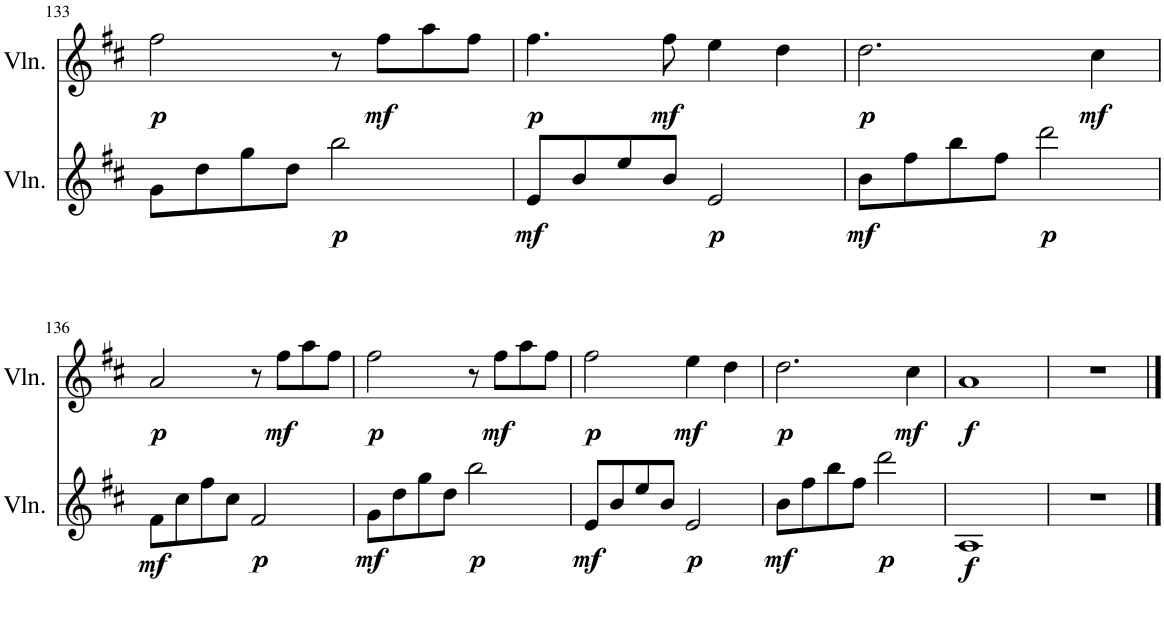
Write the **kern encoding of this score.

**kern	**dynam	**kern	**dynam
*part2	*part2	*part1	*part1
*staff2	*staff2	*staff1	*staff1
*I"Violin	*	*I"Violin	*
*I'Vln.	*	*I'Vln.	*
!!LO:PB:g=z
*clefG2	*	*clefG2	*
*k[f#c#]	*	*k[f#c#]	*
*M4/4	*	*M4/4	*
=133	=133	=133	=133
!	!	!	!LO:DY:b
8g\L	.	2ff#\	p
8dd\	.	.	.
8gg\	.	.	.
8dd\J	.	.	.
!	!LO:DY:b	!	!
2bb\	p	8r	.
!	!	!	!LO:DY:b
.	.	8ff#\L	mf
.	.	8aa\	.
.	.	8ff#\J	.
=134	=134	=134	=134
!	!LO:DY:b	!	!LO:DY:b
8e/L	mf	4.ff#\	p
8b/	.	.	.
8ee/	.	.	.
!	!	!	!LO:DY:b
8b/J	.	8ff#\	mf
!	!LO:DY:b	!	!
2e/	p	4ee\	.
.	.	4dd\	.
=135	=135	=135	=135
!	!LO:DY:b	!	!LO:DY:b
8b\L	mf	2.dd\	p
8ff#\	.	.	.
8bb\	.	.	.
8ff#\J	.	.	.
!	!LO:DY:b	!	!
2ddd\	p	.	.
!	!	!	!LO:DY:b
.	.	4cc#\	mf
!!LO:LB:g=z
=136	=136	=136	=136
!	!LO:DY:b	!	!LO:DY:b
8f#\L	mf	2a/	p
8cc#\	.	.	.
8ff#\	.	.	.
8cc#\J	.	.	.
!	!LO:DY:b	!	!
2f#/	p	8r	.
!	!	!	!LO:DY:b
.	.	8ff#\L	mf
.	.	8aa\	.
.	.	8ff#\J	.
=137	=137	=137	=137
!	!LO:DY:b	!	!LO:DY:b
8g\L	mf	2ff#\	p
8dd\	.	.	.
8gg\	.	.	.
8dd\J	.	.	.
!	!LO:DY:b	!	!
2bb\	p	8r	.
!	!	!	!LO:DY:b
.	.	8ff#\L	mf
.	.	8aa\	.
.	.	8ff#\J	.
=138	=138	=138	=138
!	!LO:DY:b	!	!LO:DY:b
8e/L	mf	2ff#\	p
8b/	.	.	.
8ee/	.	.	.
8b/J	.	.	.
!	!LO:DY:b	!	!LO:DY:b
2e/	p	4ee\	mf
.	.	4dd\	.
=139	=139	=139	=139
!	!LO:DY:b	!	!LO:DY:b
8b\L	mf	2.dd\	p
8ff#\	.	.	.
8bb\	.	.	.
8ff#\J	.	.	.
!	!LO:DY:b	!	!
2ddd\	p	.	.
!	!	!	!LO:DY:b
.	.	4cc#\	mf
=140	=140	=140	=140
!	!LO:DY:b	!	!LO:DY:b
1A	f	1a	f
=141	=141	=141	=141
1r	.	1r	.
==	==	==	==
*-	*-	*-	*-
